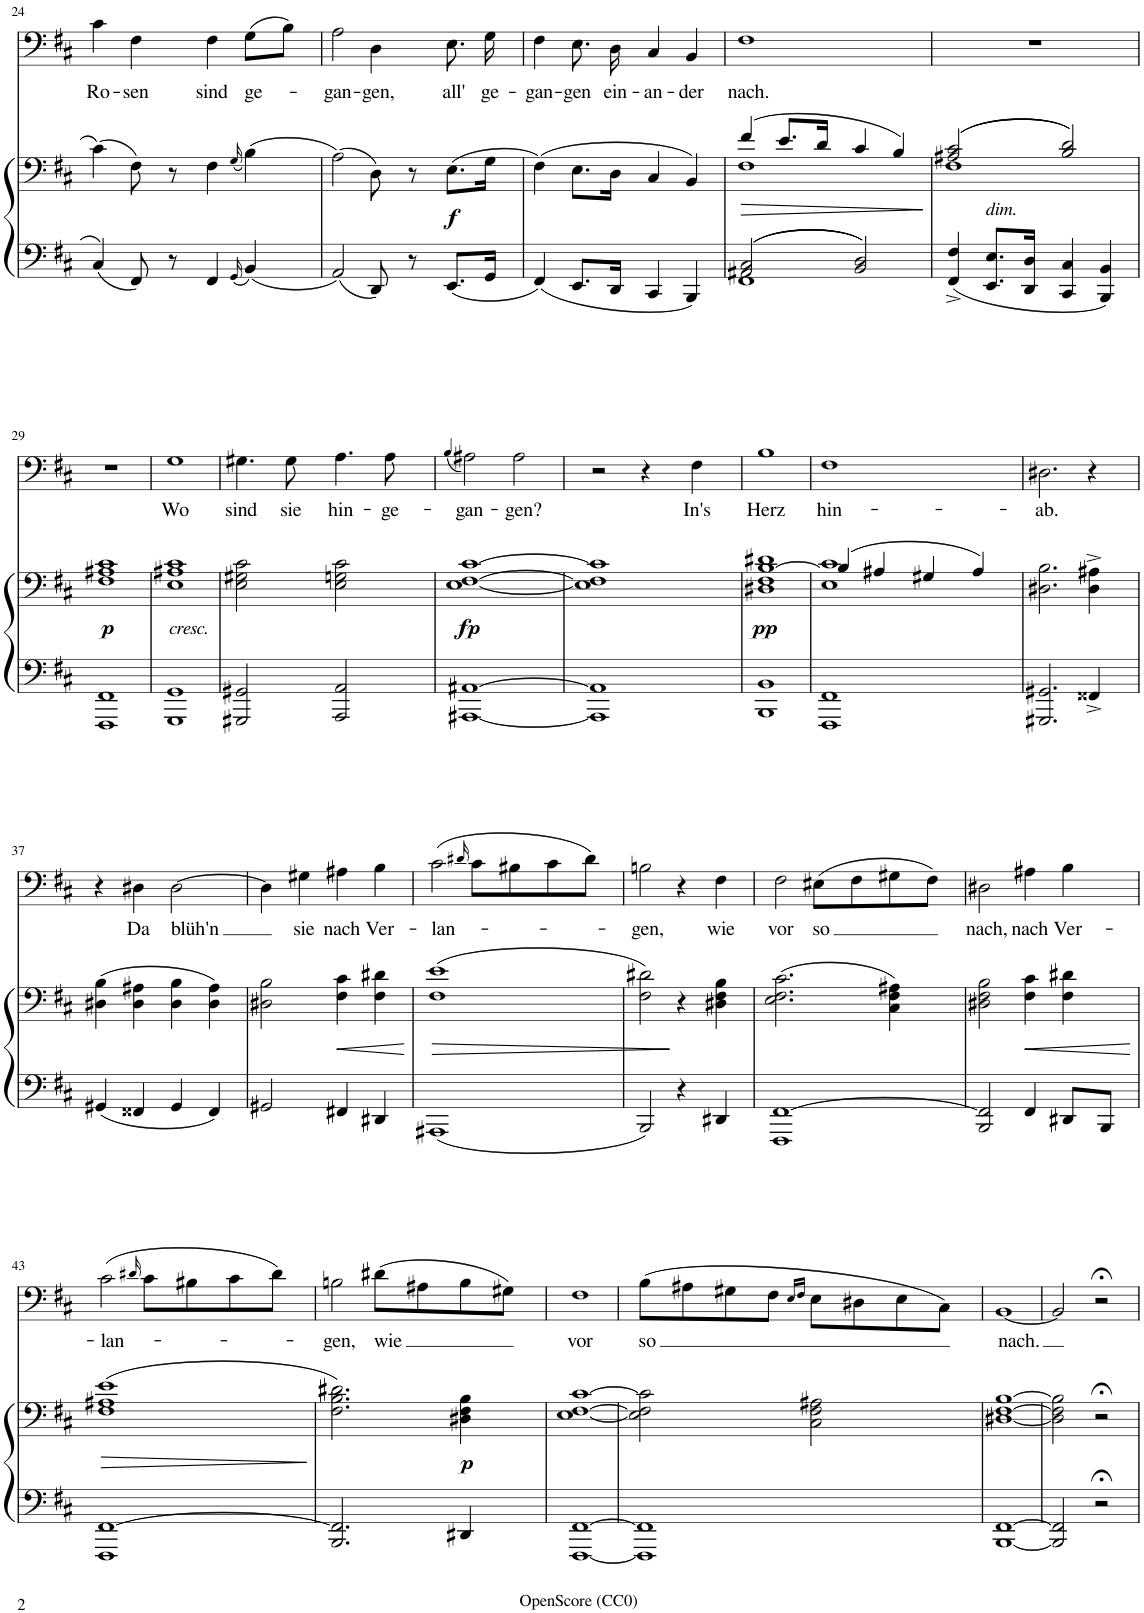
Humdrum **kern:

**kern	**kern	**dynam	**kern	**text
*part2	*part2	*part2	*part1	*part1
*staff3	*staff2	*staff2/3	*staff1	*staff1
*I"Pianoforte	*	*	*I"Singstimme Voice	*
*I'Pno	*	*	*	*
!!LO:PB:g=z
*clefF4	*clefF4	*	*clefF4	*
*k[f#c#]	*k[f#c#]	*	*k[f#c#]	*
*M2/2	*M2/2	*	*M2/2	*
*met(c|)	*met(c|)	*	*met(c|)	*
=24	=24	=24	=24	=24
!	!	!	!	!LO:LY:b
4C#/	(4c#\	.	4c#\	Ro-
!	!	!	!	!LO:LY:b
8FF#/	8F#\)	.	4F#\	-sen
8r	8r	.	.	.
!	!	!	!	!LO:LY:b
4FF#/	4F#\	.	4F#\	sind
16qGG/	(16qG/	.	.	.
!	!	!	!	!LO:LY:b
4BB/	(4B\)	.	(8G\L	ge-
.	.	.	8B\J)	.
=25	=25	=25	=25	=25
!	!	!	!	!LO:LY:b
2AA/	(2A\)	.	2A\	-gan-
!	!	!	!	!LO:LY:b
8DD/	8D\)	.	4D\	-gen,
8r	8r	.	.	.
!	!	!LO:DY:a=2	!	!LO:LY:b
8.EE/L	(8.E\L	f	8.E\	all'
!	!	!	!	!LO:LY:b
16GG/Jk	16G\Jk	.	16G\	ge-
=26	=26	=26	=26	=26
!	!	!	!	!LO:LY:b
4FF#/	(4F#\)	.	4F#\	-gan-
!	!	!	!	!LO:LY:b
8.EE/L	8.E\L	.	8.E\	-gen
!	!	!	!	!LO:LY:b
16DD/Jk	16D\Jk	.	16D\	ein-
!	!	!	!	!LO:LY:b
4CC#/	4C#/	.	4C#/	-an-
!	!	!	!	!LO:LY:b
4BBB/	4BB/)	.	4BB/	-der
=27	=27	=27	=27	=27
*^	*^	*	*	*
!	!	!	!	!	!	!LO:LY:b
2AA#X/ 2C#/	1FF#	(4f#/	1F#	.	1F#	nach.
.	.	8.e/L	.	.	.	.
.	.	16d/Jk	.	.	.	.
2BB/ 2D/	.	4c#/	.	.	.	.
.	.	4B/)	.	.	.	.
*v	*v	*	*	*	*	*
=28	=28	=28	=28	=28	=28
4FF#/^ 4F#/^	((2A#X/ 2c#/	1F#	.	1r	.
!LO:TX:a:i:t=dim.	!	!	!	!	!
8.EE/ 8.E/L	.	.	.	.	.
16DD/ 16D/Jk	.	.	.	.	.
4CC#/ 4C#/	2B/ 2d/))	.	.	.	.
4BBB/ 4BB/	.	.	.	.	.
*	*v	*v	*	*	*
!!LO:LB:g=z
=29	=29	=29	=29	=29
!	!	!LO:DY:a=2	!	!
1FFF# 1FF#	1F# 1A#X 1c#	p	1r	.
=30	=30	=30	=30	=30
!LO:TX:a:i:t=cresc.	!	!	!	!
!	!	!	!	!LO:LY:b
1GGG 1GG	1E 1A#X 1c#	.	1G	Wo
=31	=31	=31	=31	=31
!	!	!	!	!LO:LY:b
2GGG#X/ 2GG#X/	2E\ 2G#X\ 2c#\	.	4.G#X\	sind
!	!	!	!	!LO:LY:b
.	.	.	8G#\	sie
!	!	!	!	!LO:LY:b
2AAA/ 2AA/	2E\ 2Gn\ 2c#\	.	4.A\	hin-
!	!	!	!	!LO:LY:b
.	.	.	8A\	-ge-
=32	=32	=32	=32	=32
.	.	.	(4qB/	.
!	!	!LO:DY:a=2	!	!LO:LY:b
[1AAA#X [1AA#X	[1E [1F# [1c#	fp	2A#X\)	-gan-
!	!	!	!	!LO:LY:b
.	.	.	2A#\	-gen?
=33	=33	=33	=33	=33
1AAA#] 1AA#]	1E] 1F#] 1c#]	.	2r	.
.	.	.	4r	.
!	!	!	!	!LO:LY:b
.	.	.	4F#\	In's
=34	=34	=34	=34	=34
!	!	!LO:DY:a=2	!	!LO:LY:b
1BBB 1BB	1D#X 1F# [1B 1d#X	pp	1B	Herz
=35	=35	=35	=35	=35
*	*^	*	*	*
!	!	!	!	!	!LO:LY:b
1FFF# 1FF#	(4B/]	1E 1c#	.	1F#	hin-
.	4A#X/	.	.	.	.
.	4G#X/	.	.	.	.
.	4A#/)	.	.	.	.
*	*v	*v	*	*	*
=36	=36	=36	=36	=36
!	!	!	!	!LO:LY:b
2.GGG#X/ 2.GG#X/	2.D#X\ 2.B\	.	2.D#X\	-ab.
4FF##X^</	4D#\^ 4A#X\^	.	4r	.
!!LO:LB:g=z
=37	=37	=37	=37	=37
4GG#X/	(4D#X\ 4B\	.	4r	.
!	!	!	!	!LO:LY:b
4FF##X/	4D#\ 4A#X\	.	4D#X\	Da
!	!	!	!	!LO:LY:b
4GG#/	4D#\ 4B\	.	[2D#\	blüh'n
4FF##/	4D#\ 4A#\)	.	.	.
=38	=38	=38	=38	=38
2GG#X/	2D#X\ 2B\	.	4D#\]	.
!	!	!	!	!LO:LY:b
.	.	.	4G#X\	sie
!	!	!	!	!LO:LY:b
4FF#X/	4F#\ 4c#\	.	4A#X\	nach
!	!	!	!	!LO:LY:b
4DD#X/	4F#\ 4d#X\	.	4B\	Ver-
=39	=39	=39	=39	=39
!	!	!	!	!LO:LY:b
1AAA#X	(1F# 1e	.	(2c#\	-lan-
.	.	.	16qd#X/	.
.	.	.	8c#\L	.
.	.	.	8B#X\	.
.	.	.	8c#\	.
.	.	.	8d#\J)	.
=40	=40	=40	=40	=40
!	!	!	!	!LO:LY:b
2BBB/	2F#\ 2d#X\)	.	2Bn\	-gen,
4r	4r	.	4r	.
!	!	!	!	!LO:LY:b
4DD#X/	4D#X\ 4F#\ 4B\	.	4F#\	wie
=41	=41	=41	=41	=41
!	!	!	!	!LO:LY:b
1FFF# [1FF#	(2.E\ 2.F#\ 2.c#\	.	2F#\	vor
!	!	!	!	!LO:LY:b
.	.	.	(8E#X\L	so
.	.	.	8F#\	.
.	4C#\ 4F#\ 4A#X\)	.	8G#X\	.
.	.	.	8F#\J)	.
=42	=42	=42	=42	=42
!	!	!	!	!LO:LY:b
2BBB/ 2FF#/]	2D#X\ 2F#\ 2B\	.	2D#X\	nach,
!	!	!	!	!LO:LY:b
4FF#/	4F#\ 4c#\	.	4A#X\	nach
!	!	!	!	!LO:LY:b
8DD#X/L	4F#\ 4d#X\	.	4B\	Ver-
8BBB/J	.	.	.	.
!!LO:LB:g=z
=43	=43	=43	=43	=43
!	!	!LO:HP:b	!	!LO:LY:b
1FFF# [1FF#	(1F# 1A#X 1e	>	(2c#\	-lan-
.	.	.	16qd#X/	.
.	.	.	8c#\L	.
.	.	.	8B#X\	.
.	.	.	8c#\	.
.	.	.	8d#\J)	.
.	.	]	.	.
=44	=44	=44	=44	=44
!	!	!	!	!LO:LY:b
2.BBB/ 2.FF#/]	2.F#\ 2.B\ 2.d#X\)	.	2Bn\	-gen,
!	!	!	!	!LO:LY:b
.	.	.	(8d#X\L	wie
.	.	.	8A#X\	.
!	!	!LO:DY:a=2	!	!
4DD#X/	4D#X\ 4F#\ 4B\	p	8B\	.
.	.	.	8G#X\J)	.
=45	=45	=45	=45	=45
!	!	!	!	!LO:LY:b
[1FFF# [1FF#	[1E [1F# [1c#	.	1F#	vor
=46	=46	=46	=46	=46
!	!	!	!	!LO:LY:b
1FFF#] 1FF#]	2E\] 2F#\] 2c#\]	.	(8B\L	so
.	.	.	8A#X\	.
.	.	.	8G#X\	.
.	.	.	8F#\J	.
.	.	.	16qE/LL	.
.	.	.	16qF#/JJ	.
.	2C#\ 2F#\ 2A#X\	.	8E\L	.
.	.	.	8D#X\	.
.	.	.	8E\	.
.	.	.	8C#\J)	.
=47	=47	=47	=47	=47
!	!	!	!	!LO:LY:b
[1BBB [1FF#	[1D#X [1F# [1B	.	[1BB	nach.
=48	=48	=48	=48	=48
2BBB/] 2FF#/]	2D#\] 2F#\] 2B\]	.	2BB/]	.
2r;<	2r;<	.	2r;<	.
=	=	=	=	=
*-	*-	*-	*-	*-
